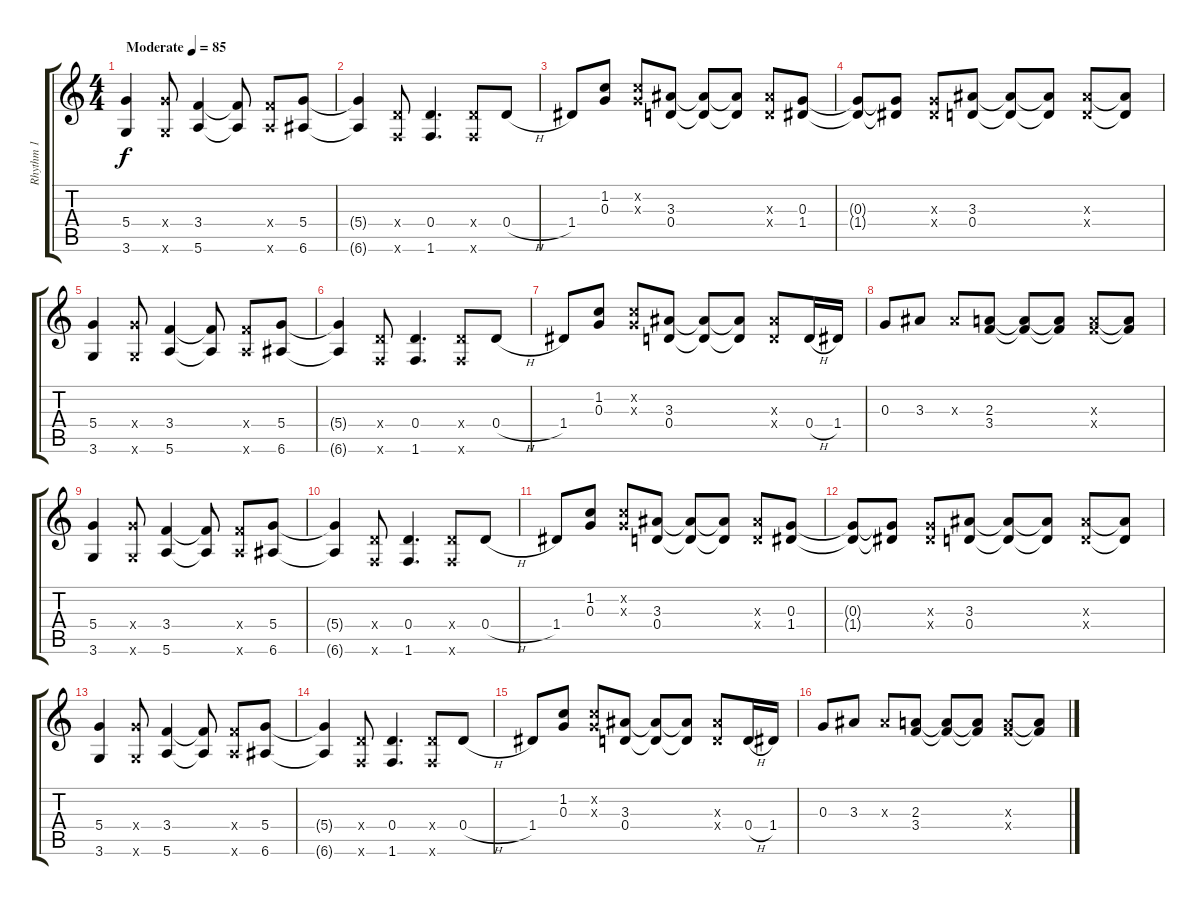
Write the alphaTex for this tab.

\track ("Rhythm 1 " "Rhythm 1 ") {instrument electricguitarjazz}
\staff {score tabs}
\tuning (E4 B3 G3 D3 A2 E2) {hide}
\ts (4 4)
\tempo (85 "Moderate")
\clef g2
\ks c
(5.4 3.6).4{dy f instrument electricguitarjazz} (5.4{x} 3.6{x}).8 (3.4 5.6).4 (3.4{t} 5.6{t}).8 (3.4{x} 5.6{x}).8 (5.4 6.6).8 |
(5.4{t} 6.6{t}).4 (0.4{x} 1.6{x}).8 (0.4 1.6).4{d} (0.4{x} 1.6{x}).8 0.4{h}.8 |
1.4.8 (1.2 0.3).8 (1.2{x} 0.3{x}).8 (3.3 0.4).8 (3.3{t} 0.4{t}).8 (3.3{t} 0.4{t}).8 (3.3{x} 0.4{x}).8 (0.3 1.4).8 |
(0.3{t} 1.4{t}).8 (0.3{t} 1.4{t}).8 (0.3{x} 1.4{x}).8 (3.3 0.4).8 (3.3{t} 0.4{t}).8 (3.3{t} 0.4{t}).8 (3.3{x} 0.4{x}).8 (3.3{t} 0.4{t}).8 |
(5.4 3.6).4 (5.4{x} 3.6{x}).8 (3.4 5.6).4 (3.4{t} 5.6{t}).8 (3.4{x} 5.6{x}).8 (5.4 6.6).8 |
(5.4{t} 6.6{t}).4 (0.4{x} 1.6{x}).8 (0.4 1.6).4{d} (0.4{x} 1.6{x}).8 0.4{h}.8 |
1.4.8 (1.2 0.3).8 (1.2{x} 0.3{x}).8 (3.3 0.4).8 (3.3{t} 0.4{t}).8 (3.3{t} 0.4{t}).8 (3.3{x} 0.4{x}).8 0.4{h}.16 1.4.16 |
0.3.8 3.3.8 3.3{x}.8 (2.3 3.4).8 (2.3{t} 3.4{t}).8 (2.3{t} 3.4{t}).8 (2.3{x} 3.4{x}).8 (2.3{t} 3.4{t}).8 |
(5.4 3.6).4 (5.4{x} 3.6{x}).8 (3.4 5.6).4 (3.4{t} 5.6{t}).8 (3.4{x} 5.6{x}).8 (5.4 6.6).8 |
(5.4{t} 6.6{t}).4 (0.4{x} 1.6{x}).8 (0.4 1.6).4{d} (0.4{x} 1.6{x}).8 0.4{h}.8 |
1.4.8 (1.2 0.3).8 (1.2{x} 0.3{x}).8 (3.3 0.4).8 (3.3{t} 0.4{t}).8 (3.3{t} 0.4{t}).8 (3.3{x} 0.4{x}).8 (0.3 1.4).8 |
(0.3{t} 1.4{t}).8 (0.3{t} 1.4{t}).8 (0.3{x} 1.4{x}).8 (3.3 0.4).8 (3.3{t} 0.4{t}).8 (3.3{t} 0.4{t}).8 (3.3{x} 0.4{x}).8 (3.3{t} 0.4{t}).8 |
(5.4 3.6).4 (5.4{x} 3.6{x}).8 (3.4 5.6).4 (3.4{t} 5.6{t}).8 (3.4{x} 5.6{x}).8 (5.4 6.6).8 |
(5.4{t} 6.6{t}).4 (0.4{x} 1.6{x}).8 (0.4 1.6).4{d} (0.4{x} 1.6{x}).8 0.4{h}.8 |
1.4.8 (1.2 0.3).8 (1.2{x} 0.3{x}).8 (3.3 0.4).8 (3.3{t} 0.4{t}).8 (3.3{t} 0.4{t}).8 (3.3{x} 0.4{x}).8 0.4{h}.16 1.4.16 |
0.3.8 3.3.8 3.3{x}.8 (2.3 3.4).8 (2.3{t} 3.4{t}).8 (2.3{t} 3.4{t}).8 (2.3{x} 3.4{x}).8 (2.3{t} 3.4{t}).8
